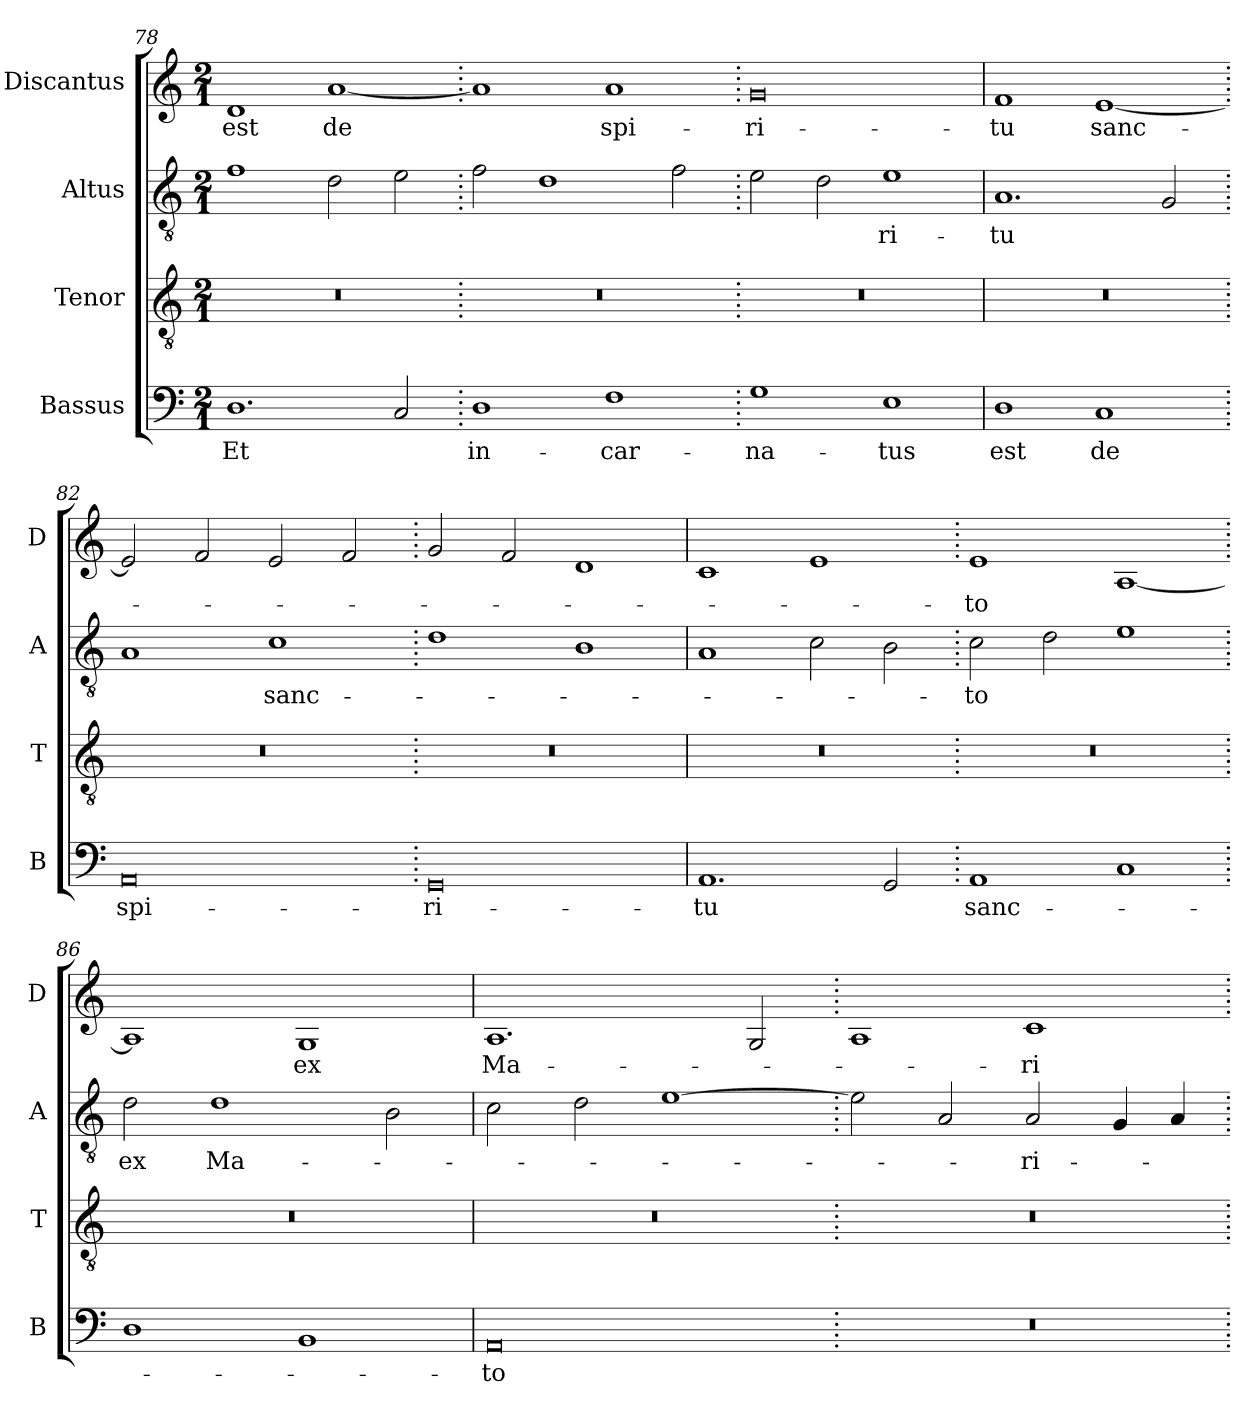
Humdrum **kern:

**kern	**text	**kern	**kern	**text	**kern	**text
*part4	*part4	*part3	*part2	*part2	*part1	*part1
*staff4	*staff4	*staff3	*staff2	*staff2	*staff1	*staff1
*I"Bassus	*	*I"Tenor	*I"Altus	*	*I"Discantus	*
*I'B	*	*I'T	*I'A	*	*I'D	*
*clefF4	*	*clefGv2	*clefGv2	*	*clefG2	*
*k[]	*	*k[]	*k[]	*	*k[]	*
*M2/1	*	*M2/1	*M2/1	*	*M2/1	*
=78	=78	=78	=78	=78	=78	=78
1.D	Et	0r	1f	.	1d	est
.	.	.	2d	.	[1a	de
2C	.	.	2e	.	.	.
=79.	=79.	=79.	=79.	=79.	=79.	=79.
1D	in-	0r	2f	.	1a]	.
.	.	.	1d	.	.	.
1F	-car-	.	.	.	1a	spi-
.	.	.	2f	.	.	.
=80.	=80.	=80.	=80.	=80.	=80.	=80.
1G	-na-	0r	2e	.	0g	-ri-
.	.	.	2d	.	.	.
1E	-tus	.	1e	-ri-	.	.
=81	=81	=81	=81	=81	=81	=81
1D	est	0r	1.A	-tu	1f	-tu
1C	de	.	.	.	[1e	sanc-
.	.	.	2G	.	.	.
=82.	=82.	=82.	=82.	=82.	=82.	=82.
0AA	spi-	0r	1A	.	2e]	.
.	.	.	.	.	2f	.
.	.	.	1c	sanc-	2e	.
.	.	.	.	.	2f	.
=83.	=83.	=83.	=83.	=83.	=83.	=83.
0GG	-ri-	0r	1d	.	2g	.
.	.	.	.	.	2f	.
.	.	.	1B	.	1d	.
=84	=84	=84	=84	=84	=84	=84
1.AA	-tu	0r	1A	.	1c	.
.	.	.	2c	.	1e	.
2GG	.	.	2B	.	.	.
=85.	=85.	=85.	=85.	=85.	=85.	=85.
1AA	sanc-	0r	2c	-to	1e	-to
.	.	.	2d	.	.	.
1C	.	.	1e	.	[1A	.
=86.	=86.	=86.	=86.	=86.	=86.	=86.
1D	.	0r	2d	ex	1A]	.
.	.	.	1d	Ma-	.	.
1BB	.	.	.	.	1G	ex
.	.	.	2B	.	.	.
=87	=87	=87	=87	=87	=87	=87
0AA	-to	0r	2c	.	1.A	Ma-
.	.	.	2d	.	.	.
.	.	.	[1e	.	.	.
.	.	.	.	.	2G	.
=88.	=88.	=88.	=88.	=88.	=88.	=88.
0r	.	0r	2e]	.	1A	.
.	.	.	2A	.	.	.
.	.	.	2A	-ri-	1c	-ri-
.	.	.	4G	.	.	.
.	.	.	4A	.	.	.
=.	=.	=.	=.	=.	=.	=.
*-	*-	*-	*-	*-	*-	*-
